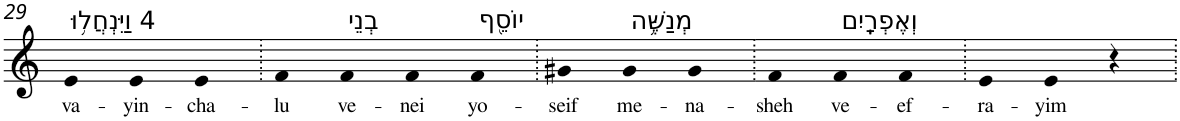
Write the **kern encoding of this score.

**kern	**text
*part1	*part1
*staff1	*staff1
*I"Piano	*
*I'Pno	*
!!LO:PB:g=z
*clefG2	*
*k[]	*
=29	=29
!LO:TX:a:t=4 וַיִּנְחֲל֥וּ	!
!	!LO:LY:b
4e	va-
!	!LO:LY:b
4e	-yin-
!	!LO:LY:b
4e	-cha-
=30.	=30.
!	!LO:LY:b
4f	-lu
!LO:TX:a:t=בְנֵי	!
!	!LO:LY:b
4f	ve-
!	!LO:LY:b
4f	-nei
!LO:TX:a:t=יוֹסֵ֖ף	!
!	!LO:LY:b
4f	yo-
=31.	=31.
!	!LO:LY:b
4g#X	-seif
!LO:TX:a:t=מְנַשֶּׁ֥ה	!
!	!LO:LY:b
4g#	me-
!	!LO:LY:b
4g#	-na-
=32.	=32.
!	!LO:LY:b
4f	-sheh
!LO:TX:a:t=וְאֶפְרָֽיִם	!
!	!LO:LY:b
4f	ve-
!	!LO:LY:b
4f	-ef-
=33.	=33.
!	!LO:LY:b
4e	-ra-
!	!LO:LY:b
4e	-yim
4r	.
=.	=.
*-	*-
